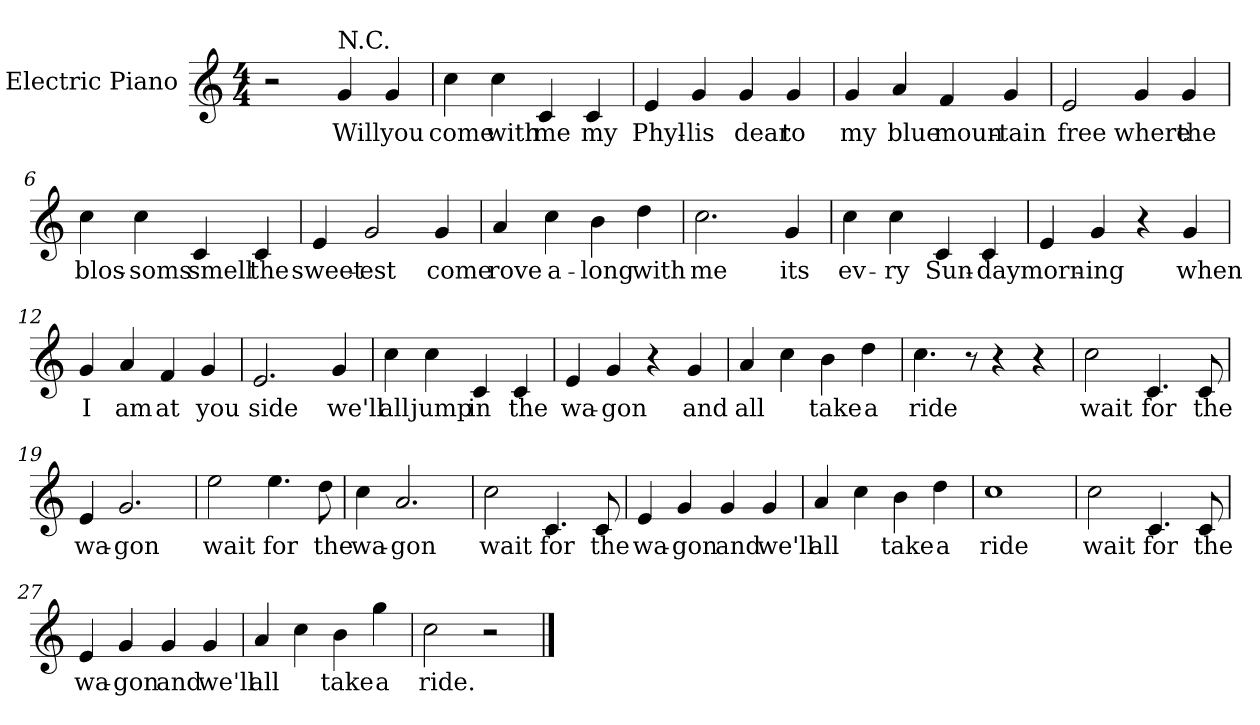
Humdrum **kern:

**kern	**text
*part1	*part1
*staff1	*staff1
*I"Electric Piano	*
*I'E.Pno	*
*clefG2	*
*k[]	*
*C:	*
*M4/4	*
=1	=1
2r	.
!LO:TX:a:t=N.C.	!
4g/	Will
4g/	you
=2	=2
4cc\	come
4cc\	with
4c/	me
4c/	my
=3	=3
4e/	Phyl-
4g/	-lis
4g/	dear
4g/	to
=4	=4
4g/	my
4a/	blue
4f/	moun-
4g/	-tain
!!LO:LB:g=z
=5	=5
2e/	free
4g/	where
4g/	the
=6	=6
4cc\	blos-
4cc\	soms
4c/	smell
4c/	the
=7	=7
4e/	sweet-
2g/	-est
4g/	come
=8	=8
4a/	rove
4cc\	a-
4b\	-long
4dd\	with
!!LO:LB:g=z
=9	=9
2.cc\	me
4g/	its
=10	=10
4cc\	ev-
4cc\	-ry
4c/	Sun-
4c/	-day
=11	=11
4e/	morn-
4g/	-ing
4r	.
4g/	when
=12	=12
4g/	I
4a/	am
4f/	at
4g/	you
=13	=13
2.e/	side
4g/	we'll
!!LO:LB:g=z
=14	=14
4cc\	all
4cc\	jump
4c/	in
4c/	the
=15	=15
4e/	wa-
4g/	-gon
4r	.
4g/	and
=16	=16
4a/	all
4cc\	.
4b\	take
4dd\	a
=17	=17
4.cc\	ride
8r	.
4r	.
4r	.
=18	=18
2cc\	wait
4.c/	for
8c/	the
=19	=19
4e/	wa-
2.g/	-gon
!!LO:LB:g=z
=20	=20
2ee\	wait
4.ee\	for
8dd\	the
=21	=21
4cc\	wa-
2.a/	-gon
=22	=22
2cc\	wait
4.c/	for
8c/	the
=23	=23
4e/	wa-
4g/	-gon
4g/	and
4g/	we'll
=24	=24
4a/	all
4cc\	.
4b\	take
4dd\	a
=25	=25
1cc	ride
!!LO:LB:g=z
=26	=26
2cc\	wait
4.c/	for
8c/	the
=27	=27
4e/	wa-
4g/	-gon
4g/	and
4g/	we'll
=28	=28
4a/	all
4cc\	.
4b\	take
4gg\	a
=29	=29
2cc\	ride.
2r	.
==	==
*-	*-
